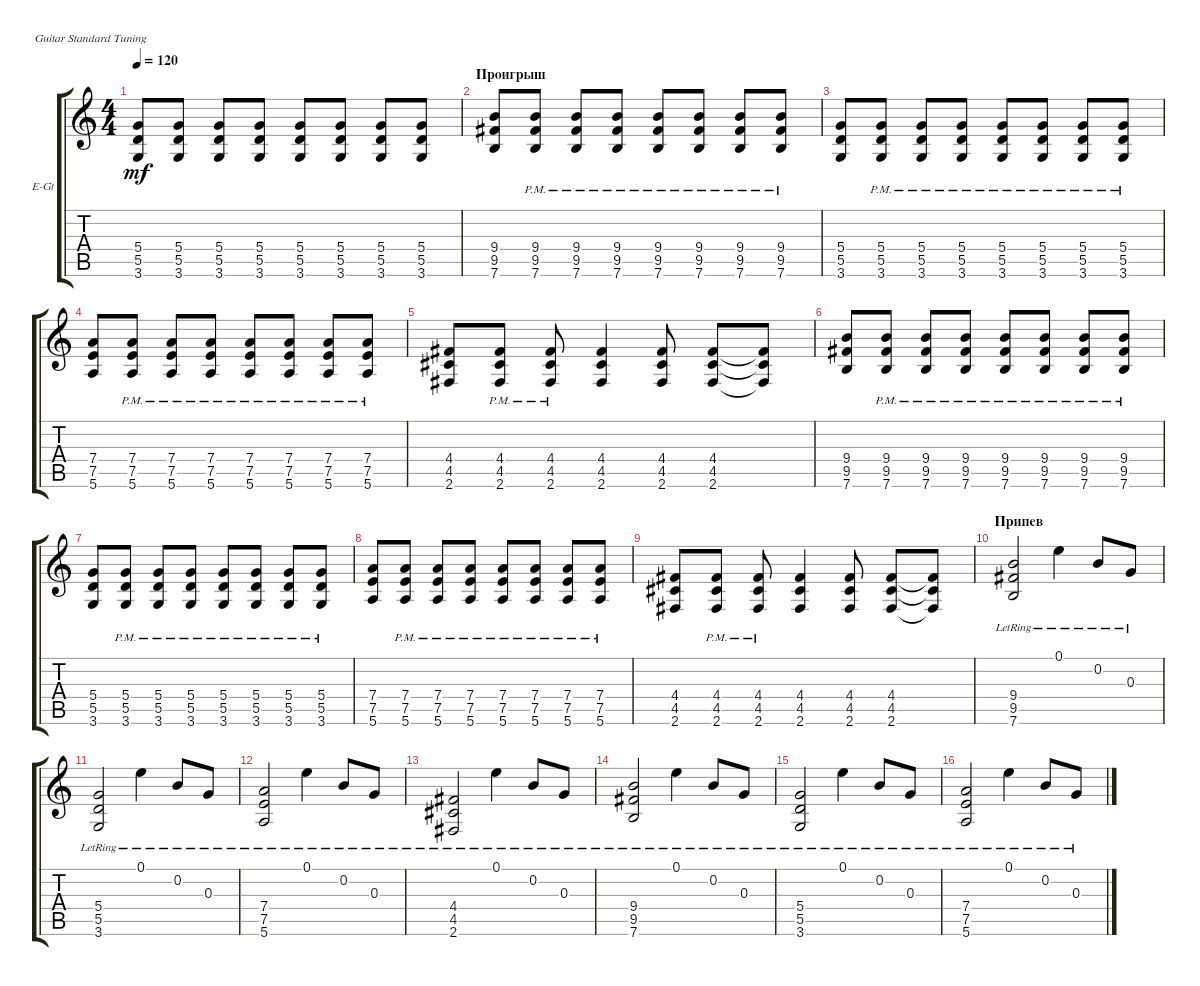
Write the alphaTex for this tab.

\defaultSystemsLayout 4
\bracketExtendMode groupsimilarinstruments
\firstSystemTrackNameOrientation horizontal
\otherSystemsTrackNameOrientation horizontal
\track ("Electric Guitar" "E-Gt") {instrument overdrivenguitar}
\staff {score tabs}
\tuning (E4 B3 G3 D3 A2 E2)
\ts (4 4)
\tempo 120
\clef g2
\ks c
(5.5 5.4 3.6).8{dy mf} (5.5 5.4 3.6).8 (5.5 5.4 3.6).8 (5.5 5.4 3.6).8 (5.5 5.4 3.6).8 (5.5 5.4 3.6).8 (5.5 5.4 3.6).8 (5.5 5.4 3.6).8 |
\section ("" "Проигрыш")
(7.6 9.5 9.4).8 (7.6{pm} 9.5{pm} 9.4{pm}).8 (7.6{pm} 9.5{pm} 9.4{pm}).8 (7.6{pm} 9.5{pm} 9.4{pm}).8 (7.6{pm} 9.5{pm} 9.4{pm}).8 (7.6{pm} 9.5{pm} 9.4{pm}).8 (7.6{pm} 9.5{pm} 9.4{pm}).8 (7.6{pm} 9.5{pm} 9.4{pm}).8 |
(3.6 5.5 5.4).8 (3.6{pm} 5.5{pm} 5.4{pm}).8 (3.6{pm} 5.5{pm} 5.4{pm}).8 (3.6{pm} 5.5{pm} 5.4{pm}).8 (3.6{pm} 5.5{pm} 5.4{pm}).8 (3.6{pm} 5.5{pm} 5.4{pm}).8 (3.6{pm} 5.5{pm} 5.4{pm}).8 (3.6{pm} 5.5{pm} 5.4{pm}).8 |
(5.6 7.5 7.4).8 (5.6{pm} 7.5{pm} 7.4{pm}).8 (5.6{pm} 7.5{pm} 7.4{pm}).8 (5.6{pm} 7.5{pm} 7.4{pm}).8 (5.6{pm} 7.5{pm} 7.4{pm}).8 (5.6{pm} 7.5{pm} 7.4{pm}).8 (5.6{pm} 7.5{pm} 7.4{pm}).8 (5.6{pm} 7.5{pm} 7.4{pm}).8 |
(2.6 4.5 4.4).8 (2.6{pm} 4.5{pm} 4.4{pm}).8 (4.4{pm} 4.5{pm} 2.6{pm}).8 (2.6 4.5 4.4).4 (2.6 4.5 4.4).8 (4.4 4.5 2.6).8 (2.6{t} 4.5{t} 4.4{t}).8 |
(7.6 9.5 9.4).8 (7.6{pm} 9.5{pm} 9.4{pm}).8 (7.6{pm} 9.5{pm} 9.4{pm}).8 (7.6{pm} 9.5{pm} 9.4{pm}).8 (7.6{pm} 9.5{pm} 9.4{pm}).8 (7.6{pm} 9.5{pm} 9.4{pm}).8 (7.6{pm} 9.5{pm} 9.4{pm}).8 (7.6{pm} 9.5{pm} 9.4{pm}).8 |
(3.6 5.5 5.4).8 (3.6{pm} 5.5{pm} 5.4{pm}).8 (3.6{pm} 5.5{pm} 5.4{pm}).8 (3.6{pm} 5.5{pm} 5.4{pm}).8 (3.6{pm} 5.5{pm} 5.4{pm}).8 (3.6{pm} 5.5{pm} 5.4{pm}).8 (3.6{pm} 5.5{pm} 5.4{pm}).8 (3.6{pm} 5.5{pm} 5.4{pm}).8 |
(5.6 7.5 7.4).8 (5.6{pm} 7.5{pm} 7.4{pm}).8 (5.6{pm} 7.5{pm} 7.4{pm}).8 (5.6{pm} 7.5{pm} 7.4{pm}).8 (5.6{pm} 7.5{pm} 7.4{pm}).8 (5.6{pm} 7.5{pm} 7.4{pm}).8 (5.6{pm} 7.5{pm} 7.4{pm}).8 (5.6{pm} 7.5{pm} 7.4{pm}).8 |
(2.6 4.5 4.4).8 (2.6{pm} 4.5{pm} 4.4{pm}).8 (4.4{pm} 4.5{pm} 2.6{pm}).8 (2.6 4.5 4.4).4 (2.6 4.5 4.4).8 (4.4 4.5 2.6).8 (2.6{t} 4.5{t} 4.4{t}).8 |
\section ("" "Припев")
(7.6{lr} 9.5{lr} 9.4{lr}).2 0.1{lr}.4 0.2{lr}.8 0.3{lr}.8 |
(3.6{lr} 5.5{lr} 5.4{lr}).2 0.1{lr}.4 0.2{lr}.8 0.3{lr}.8 |
(5.6{lr} 7.5{lr} 7.4{lr}).2 0.1{lr}.4 0.2{lr}.8 0.3{lr}.8 |
(2.6{lr} 4.5{lr} 4.4{lr}).2 0.1{lr}.4 0.2{lr}.8 0.3{lr}.8 |
(7.6{lr} 9.5{lr} 9.4{lr}).2 0.1{lr}.4 0.2{lr}.8 0.3{lr}.8 |
(3.6{lr} 5.5{lr} 5.4{lr}).2 0.1{lr}.4 0.2{lr}.8 0.3{lr}.8 |
(5.6{lr} 7.5{lr} 7.4{lr}).2 0.1{lr}.4 0.2{lr}.8 0.3{lr}.8
